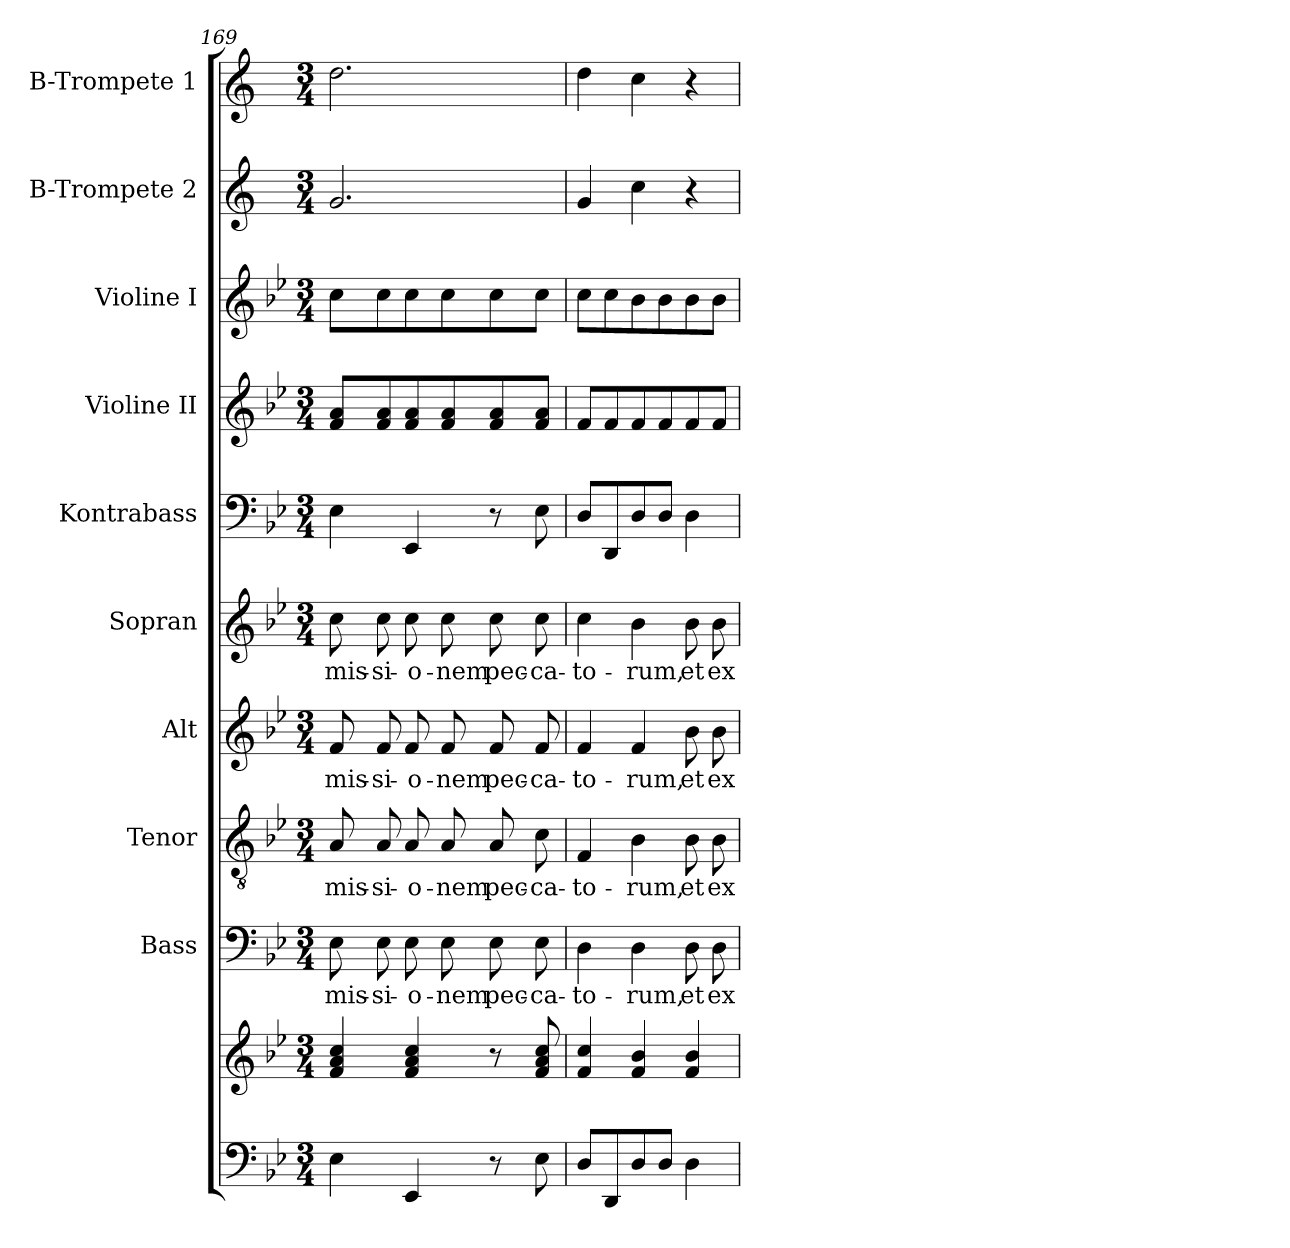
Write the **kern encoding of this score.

**kern	**kern	**kern	**text	**kern	**text	**kern	**text	**kern	**text	**kern	**kern	**kern	**kern	**kern
*part10	*part10	*part9	*part9	*part8	*part8	*part7	*part7	*part6	*part6	*part5	*part4	*part3	*part2	*part1
*staff11	*staff10	*staff9	*staff9	*staff8	*staff8	*staff7	*staff7	*staff6	*staff6	*staff5	*staff4	*staff3	*staff2	*staff1
*	*	*I"Bass	*	*I"Tenor	*	*I"Alt	*	*I"Sopran	*	*I"Kontrabass	*I"Violine II	*I"Violine I	*I"B-Trompete 2	*I"B-Trompete 1
*	*	*I'B.	*	*I'T.	*	*I'A.	*	*I'S.	*	*I'Kb.	*I'Vl. II	*I'Vl. I	*I'B Trp. 2	*I'B Trp. 1
*clefF4	*clefG2	*clefF4	*	*clefGv2	*	*clefG2	*	*clefG2	*	*clefF4	*clefG2	*clefG2	*clefG2	*clefG2
*	*	*	*	*	*	*	*	*	*	*ITrd7c12	*	*	*ITrd1c2	*ITrd1c2
*k[b-e-]	*k[b-e-]	*k[b-e-]	*	*k[b-e-]	*	*k[b-e-]	*	*k[b-e-]	*	*k[b-e-]	*k[b-e-]	*k[b-e-]	*k[b-e-]	*k[b-e-]
*B-:	*B-:	*B-:	*	*B-:	*	*B-:	*	*B-:	*	*B-:	*B-:	*B-:	*B-:	*B-:
*M3/4	*M3/4	*M3/4	*	*M3/4	*	*M3/4	*	*M3/4	*	*M3/4	*M3/4	*M3/4	*M3/4	*M3/4
=169	=169	=169	=169	=169	=169	=169	=169	=169	=169	=169	=169	=169	=169	=169
!	!	!	!LO:LY:b	!	!LO:LY:b	!	!LO:LY:b	!	!LO:LY:b	!	!	!	!	!
4E-\	4f/ 4a/ 4cc/	8E-\	-mis-	8A/	-mis-	8f/	-mis-	8cc\	-mis-	4EE-\	8f/ 8a/L	8cc\L	2.f/	2.cc\
!	!	!	!LO:LY:b	!	!LO:LY:b	!	!LO:LY:b	!	!LO:LY:b	!	!	!	!	!
.	.	8E-\	-si-	8A/	-si-	8f/	-si-	8cc\	-si-	.	8f/ 8a/	8cc\	.	.
!	!	!	!LO:LY:b	!	!LO:LY:b	!	!LO:LY:b	!	!LO:LY:b	!	!	!	!	!
4EE-/	4f/ 4a/ 4cc/	8E-\	-o-	8A/	-o-	8f/	-o-	8cc\	-o-	4EEE-/	8f/ 8a/	8cc\	.	.
!	!	!	!LO:LY:b	!	!LO:LY:b	!	!LO:LY:b	!	!LO:LY:b	!	!	!	!	!
.	.	8E-\	-nem	8A/	-nem	8f/	-nem	8cc\	-nem	.	8f/ 8a/	8cc\	.	.
!	!	!	!LO:LY:b	!	!LO:LY:b	!	!LO:LY:b	!	!LO:LY:b	!	!	!	!	!
8r	8r	8E-\	pec-	8A/	pec-	8f/	pec-	8cc\	pec-	8r	8f/ 8a/	8cc\	.	.
!	!	!	!LO:LY:b	!	!LO:LY:b	!	!LO:LY:b	!	!LO:LY:b	!	!	!	!	!
8E-\	8f/ 8a/ 8cc/	8E-\	-ca-	8c\	-ca-	8f/	-ca-	8cc\	-ca-	8EE-\	8f/ 8a/J	8cc\J	.	.
=170	=170	=170	=170	=170	=170	=170	=170	=170	=170	=170	=170	=170	=170	=170
!	!	!	!LO:LY:b	!	!LO:LY:b	!	!LO:LY:b	!	!LO:LY:b	!	!	!	!	!
8D/L	4f/ 4cc/	4D\	-to-	4F/	-to-	4f/	-to-	4cc\	-to-	8DD/L	8f/L	8cc\L	4f/	4cc\
8DD/	.	.	.	.	.	.	.	.	.	8DDD/	8f/	8cc\	.	.
!	!	!	!LO:LY:b	!	!LO:LY:b	!	!LO:LY:b	!	!LO:LY:b	!	!	!	!	!
8D/	4f/ 4b-/	4D\	-rum,	4B-\	-rum,	4f/	-rum,	4b-\	-rum,	8DD/	8f/	8b-\	4b-\	4b-\
8D/J	.	.	.	.	.	.	.	.	.	8DD/J	8f/	8b-\	.	.
!	!	!	!LO:LY:b	!	!LO:LY:b	!	!LO:LY:b	!	!LO:LY:b	!	!	!	!	!
4D\	4f/ 4b-/	8D\	et	8B-\	et	8b-\	et	8b-\	et	4DD\	8f/	8b-\	4r	4r
!	!	!	!LO:LY:b	!	!LO:LY:b	!	!LO:LY:b	!	!LO:LY:b	!	!	!	!	!
.	.	8D\	ex-	8B-\	ex-	8b-\	ex-	8b-\	ex-	.	8f/J	8b-\J	.	.
=	=	=	=	=	=	=	=	=	=	=	=	=	=	=
*-	*-	*-	*-	*-	*-	*-	*-	*-	*-	*-	*-	*-	*-	*-
